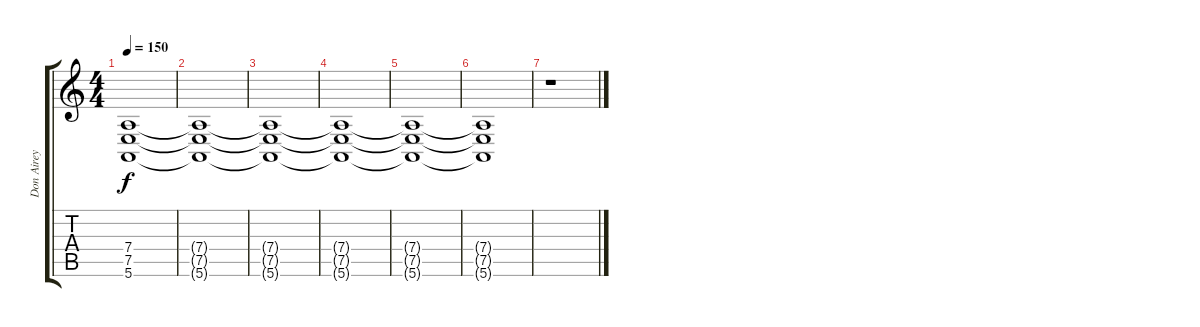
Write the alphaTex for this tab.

\track ("Don Airey - Left Hand" "Don Airey ") {instrument drawbarorgan}
\staff {score tabs}
\tuning (E4 B3 G3 D3 A2 E2) {hide}
\ts (4 4)
\tempo 150
\clef g2
\ks c
(7.4{t} 7.5{t} 5.6{t}).1{dy f} |
(7.4{t} 7.5{t} 5.6{t}).1 |
(7.4{t} 7.5{t} 5.6{t}).1 |
(7.4{t} 7.5{t} 5.6{t}).1 |
(7.4{t} 7.5{t} 5.6{t}).1 |
(7.4{t} 7.5{t} 5.6{t}).1 |
r.1
